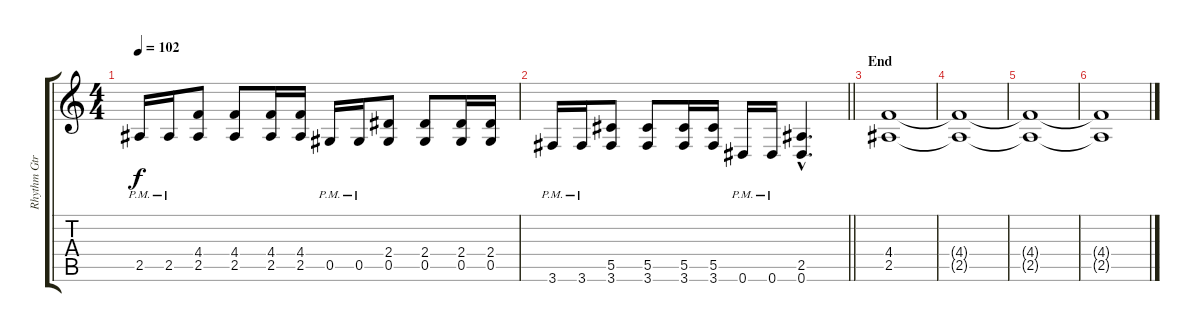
\track ("Rhythm Gtr" "Rhythm Gtr") {instrument distortionguitar}
\staff {score tabs}
\tuning (Eb4 Bb3 Gb3 Db3 Ab2 Eb2) {hide}
\ts (4 4)
\tempo 102
\clef g2
\ks c
2.5{pm}.16{dy f} 2.5{pm}.16 (4.4 2.5).8 (4.4 2.5).8 (4.4 2.5).16 (4.4 2.5).16 0.5{pm}.16 0.5{pm}.16 (2.4 0.5).8 (2.4 0.5).8 (2.4 0.5).16 (2.4 0.5).16 |
\barLineRight lightlight
3.6{pm}.16 3.6{pm}.16 (5.5 3.6).8 (5.5 3.6).8 (5.5 3.6).16 (5.5 3.6).16 0.6{pm}.16 0.6{pm}.16 (2.5{hac} 0.6{hac}).4{d} |
\section ("" "End")
(4.4 2.5).1 |
(4.4{t} 2.5{t}).1 |
(4.4{t} 2.5{t}).1 |
(4.4{t} 2.5{t}).1
